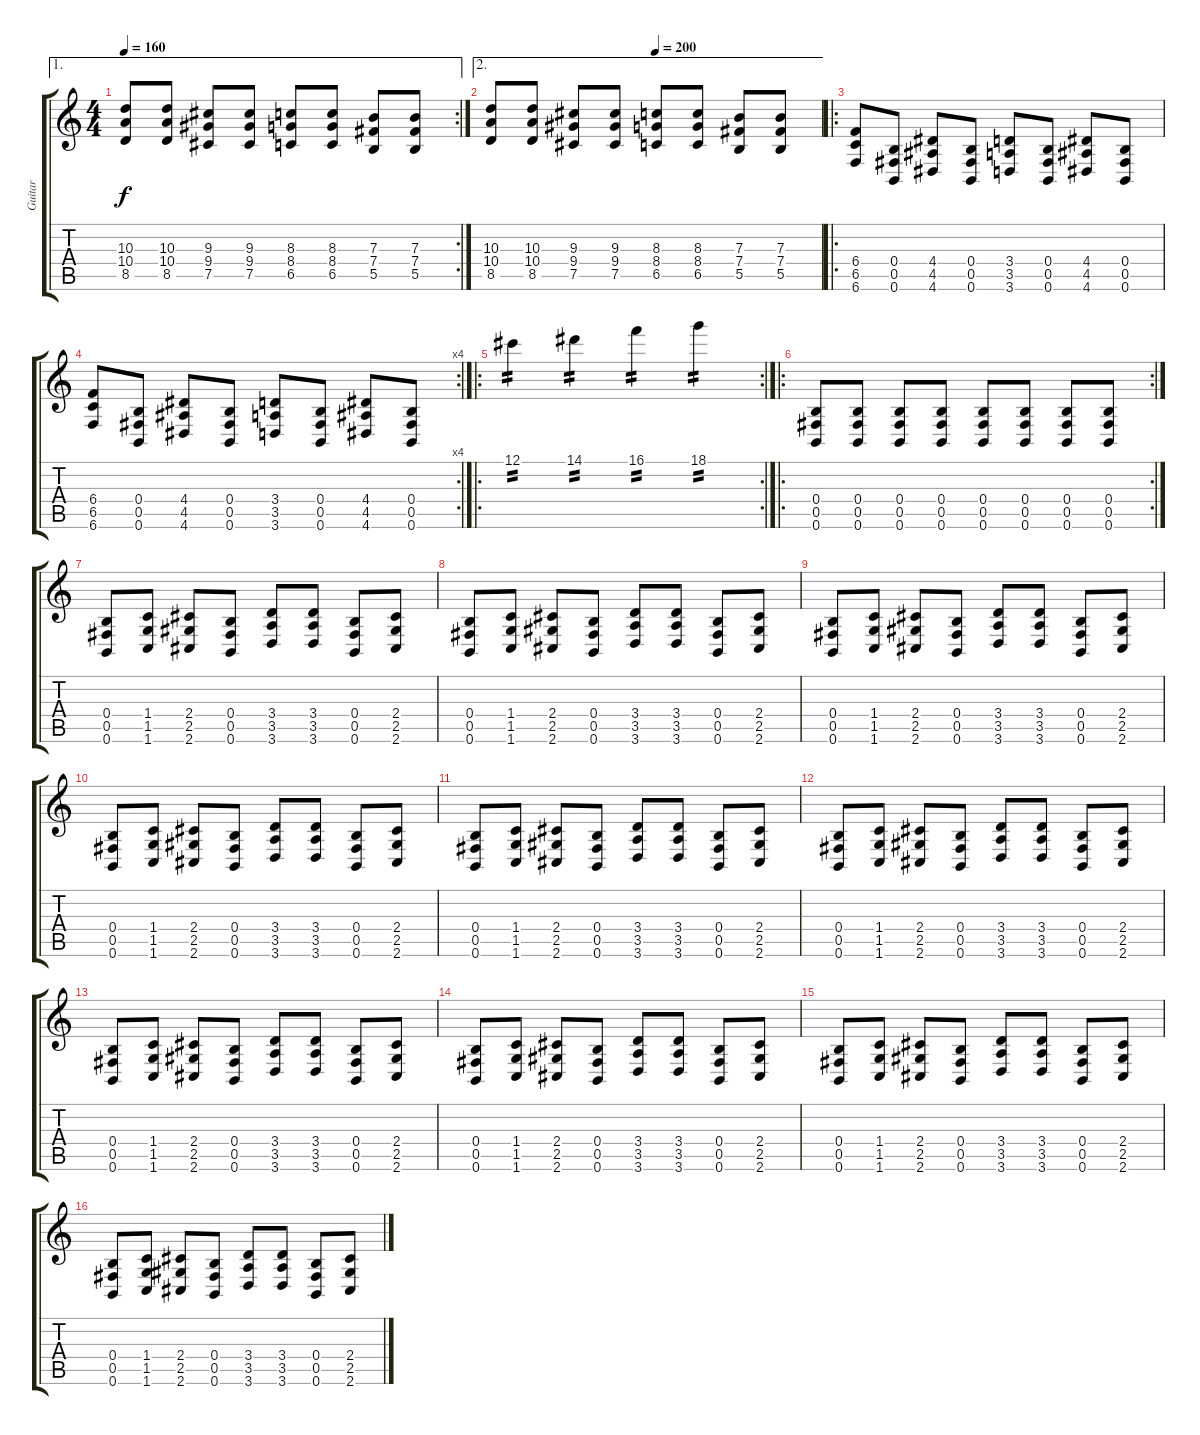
\track ("Guitar" "Guitar") {instrument overdrivenguitar}
\staff {score tabs}
\tuning (Db4 Ab3 E3 B2 Gb2 B1) {hide}
\ae 1
\rc 2
\ts (4 4)
\tempo 160
\clef g2
\ks c
(10.3 10.4 8.5).8{dy f} (10.3 10.4 8.5).8 (9.3 9.4 7.5).8 (9.3 9.4 7.5).8 (8.3 8.4 6.5).8 (8.3 8.4 6.5).8 (7.3 7.4 5.5).8 (7.3 7.4 5.5).8 |
\ae 2
\tempo (200 0.5)
(10.3 10.4 8.5).8 (10.3 10.4 8.5).8 (9.3 9.4 7.5).8 (9.3 9.4 7.5).8 (8.3 8.4 6.5).8 (8.3 8.4 6.5).8 (7.3 7.4 5.5).8 (7.3 7.4 5.5).8 |
\ro
(6.4 6.5 6.6).8 (0.4 0.5 0.6).8 (4.4 4.5 4.6).8 (0.4 0.5 0.6).8 (3.4 3.5 3.6).8 (0.4 0.5 0.6).8 (4.4 4.5 4.6).8 (0.4 0.5 0.6).8 |
\rc 4
(6.4 6.5 6.6).8 (0.4 0.5 0.6).8 (4.4 4.5 4.6).8 (0.4 0.5 0.6).8 (3.4 3.5 3.6).8 (0.4 0.5 0.6).8 (4.4 4.5 4.6).8 (0.4 0.5 0.6).8 |
\ro
\rc 2
12.1.4{tp 2} 14.1.4{tp 2} 16.1.4{tp 2} 18.1.4{tp 2} |
\ro
\rc 2
(0.4 0.5 0.6).8 (0.4 0.5 0.6).8 (0.4 0.5 0.6).8 (0.4 0.5 0.6).8 (0.4 0.5 0.6).8 (0.4 0.5 0.6).8 (0.4 0.5 0.6).8 (0.4 0.5 0.6).8 |
(0.4 0.5 0.6).8 (1.4 1.5 1.6).8 (2.4 2.5 2.6).8 (0.4 0.5 0.6).8 (3.4 3.5 3.6).8 (3.4 3.5 3.6).8 (0.4 0.5 0.6).8 (2.4 2.5 2.6).8 |
(0.4 0.5 0.6).8 (1.4 1.5 1.6).8 (2.4 2.5 2.6).8 (0.4 0.5 0.6).8 (3.4 3.5 3.6).8 (3.4 3.5 3.6).8 (0.4 0.5 0.6).8 (2.4 2.5 2.6).8 |
(0.4 0.5 0.6).8 (1.4 1.5 1.6).8 (2.4 2.5 2.6).8 (0.4 0.5 0.6).8 (3.4 3.5 3.6).8 (3.4 3.5 3.6).8 (0.4 0.5 0.6).8 (2.4 2.5 2.6).8 |
(0.4 0.5 0.6).8 (1.4 1.5 1.6).8 (2.4 2.5 2.6).8 (0.4 0.5 0.6).8 (3.4 3.5 3.6).8 (3.4 3.5 3.6).8 (0.4 0.5 0.6).8 (2.4 2.5 2.6).8 |
(0.4 0.5 0.6).8 (1.4 1.5 1.6).8 (2.4 2.5 2.6).8 (0.4 0.5 0.6).8 (3.4 3.5 3.6).8 (3.4 3.5 3.6).8 (0.4 0.5 0.6).8 (2.4 2.5 2.6).8 |
(0.4 0.5 0.6).8 (1.4 1.5 1.6).8 (2.4 2.5 2.6).8 (0.4 0.5 0.6).8 (3.4 3.5 3.6).8 (3.4 3.5 3.6).8 (0.4 0.5 0.6).8 (2.4 2.5 2.6).8 |
(0.4 0.5 0.6).8 (1.4 1.5 1.6).8 (2.4 2.5 2.6).8 (0.4 0.5 0.6).8 (3.4 3.5 3.6).8 (3.4 3.5 3.6).8 (0.4 0.5 0.6).8 (2.4 2.5 2.6).8 |
(0.4 0.5 0.6).8 (1.4 1.5 1.6).8 (2.4 2.5 2.6).8 (0.4 0.5 0.6).8 (3.4 3.5 3.6).8 (3.4 3.5 3.6).8 (0.4 0.5 0.6).8 (2.4 2.5 2.6).8 |
(0.4 0.5 0.6).8 (1.4 1.5 1.6).8 (2.4 2.5 2.6).8 (0.4 0.5 0.6).8 (3.4 3.5 3.6).8 (3.4 3.5 3.6).8 (0.4 0.5 0.6).8 (2.4 2.5 2.6).8 |
(0.4 0.5 0.6).8 (1.4 1.5 1.6).8 (2.4 2.5 2.6).8 (0.4 0.5 0.6).8 (3.4 3.5 3.6).8 (3.4 3.5 3.6).8 (0.4 0.5 0.6).8 (2.4 2.5 2.6).8
